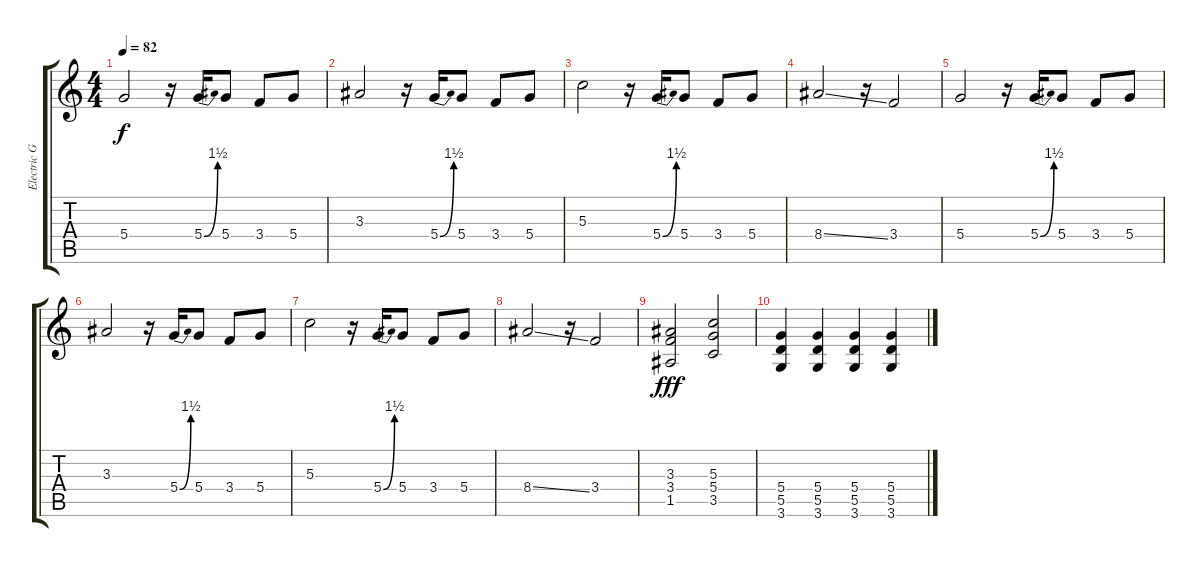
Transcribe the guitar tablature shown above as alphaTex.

\track ("Electric Guitar" "Electric G") {instrument overdrivenguitar}
\staff {score tabs}
\tuning (E4 B3 G3 D3 A2 E2) {hide}
\ts (4 4)
\tempo 82
\clef g2
\ks c
5.4.2{dy f} r.16 5.4{be (bend 0 0 60 6)}.16 5.4.8 3.4.8 5.4.8 |
3.3.2 r.16 5.4{be (bend 0 0 60 6)}.16 5.4.8 3.4.8 5.4.8 |
5.3.2 r.16 5.4{be (bend 0 0 60 6)}.16 5.4.8 3.4.8 5.4.8 |
8.4{ss}.2 r.16 3.4.2 |
5.4.2 r.16 5.4{be (bend 0 0 60 6)}.16 5.4.8 3.4.8 5.4.8 |
3.3.2 r.16 5.4{be (bend 0 0 60 6)}.16 5.4.8 3.4.8 5.4.8 |
5.3.2 r.16 5.4{be (bend 0 0 60 6)}.16 5.4.8 3.4.8 5.4.8 |
8.4{ss}.2 r.16 3.4.2 |
(3.3 3.4 1.5).2{dy fff} (5.3 5.4 3.5).2 |
(5.4 5.5 3.6).4 (5.4 5.5 3.6).4 (5.4 5.5 3.6).4 (5.4 5.5 3.6).4
